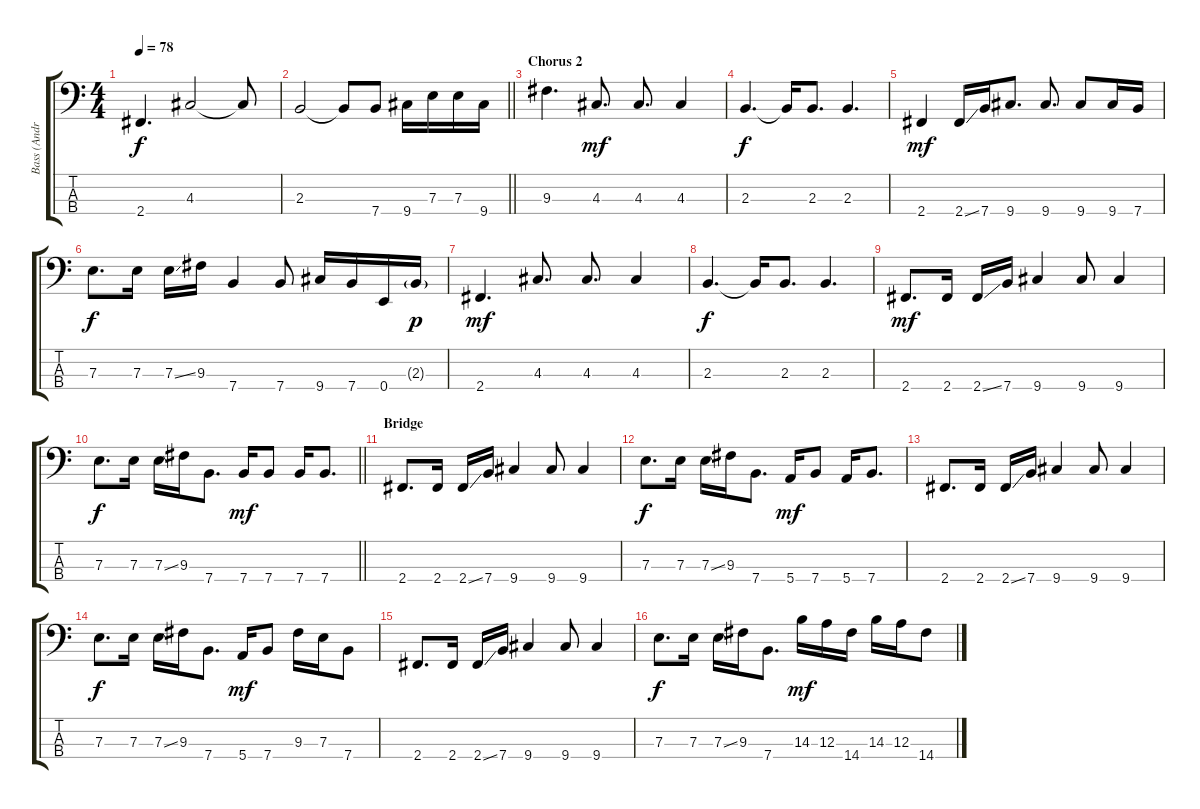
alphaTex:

\track ("Bass (Andreas \"Dedi\" Herde)" "Bass (Andr") {instrument electricbassfinger}
\staff {score tabs}
\tuning (G2 D2 A1 E1) {hide}
\ts (4 4)
\tempo 78
\clef f4
\ks c
2.4.4{d dy f} 4.3.2 4.3{t}.8 |
\barLineRight lightlight
2.3.2 2.3{t}.8 7.4.8 9.4.16 7.3.16 7.3.16 9.4.16 |
\section ("" "Chorus 2")
9.3.4{d} 4.3.8{d dy mf} 4.3.8{d} 4.3.4 |
2.3.4{d dy f} 2.3{t}.16 2.3.8{d} 2.3.4{d} |
2.4.4{dy mf} 2.4{ss}.16 7.4.16 9.4.8{d} 9.4.8{d} 9.4.8 9.4.16 7.4.16 |
7.3.8{d dy f} 7.3.16 7.3{ss}.16 9.3.16 7.4.4 7.4.8 9.4.16 7.4.16 0.4.16 2.3{g}.16{dy p} |
2.4.4{d dy mf} 4.3.8{d} 4.3.8{d} 4.3.4 |
2.3.4{d dy f} 2.3{t}.16 2.3.8{d} 2.3.4{d} |
2.4.8{d dy mf} 2.4.16 2.4{ss}.16 7.4.16 9.4.4 9.4.8 9.4.4 |
\barLineRight lightlight
7.3.8{d dy f} 7.3.16 7.3{ss}.16 9.3.16 7.4.8{d} 7.4.16{dy mf} 7.4.8 7.4.16 7.4.8{d} |
\section ("" "Bridge")
2.4.8{d} 2.4.16 2.4{ss}.16 7.4.16 9.4.4 9.4.8 9.4.4 |
7.3.8{d dy f} 7.3.16 7.3{ss}.16 9.3.16 7.4.8{d} 5.4.16{dy mf} 7.4.8 5.4.16 7.4.8{d} |
2.4.8{d} 2.4.16 2.4{ss}.16 7.4.16 9.4.4 9.4.8 9.4.4 |
7.3.8{d dy f} 7.3.16 7.3{ss}.16 9.3.16 7.4.8{d} 5.4.16{dy mf} 7.4.8 9.3.16 7.3.16 7.4.8 |
2.4.8{d} 2.4.16 2.4{ss}.16 7.4.16 9.4.4 9.4.8 9.4.4 |
7.3.8{d dy f} 7.3.16 7.3{ss}.16 9.3.16 7.4.8{d} 14.3.16{dy mf} 12.3.16 14.4.16 14.3.16 12.3.16 14.4{ss}.8
